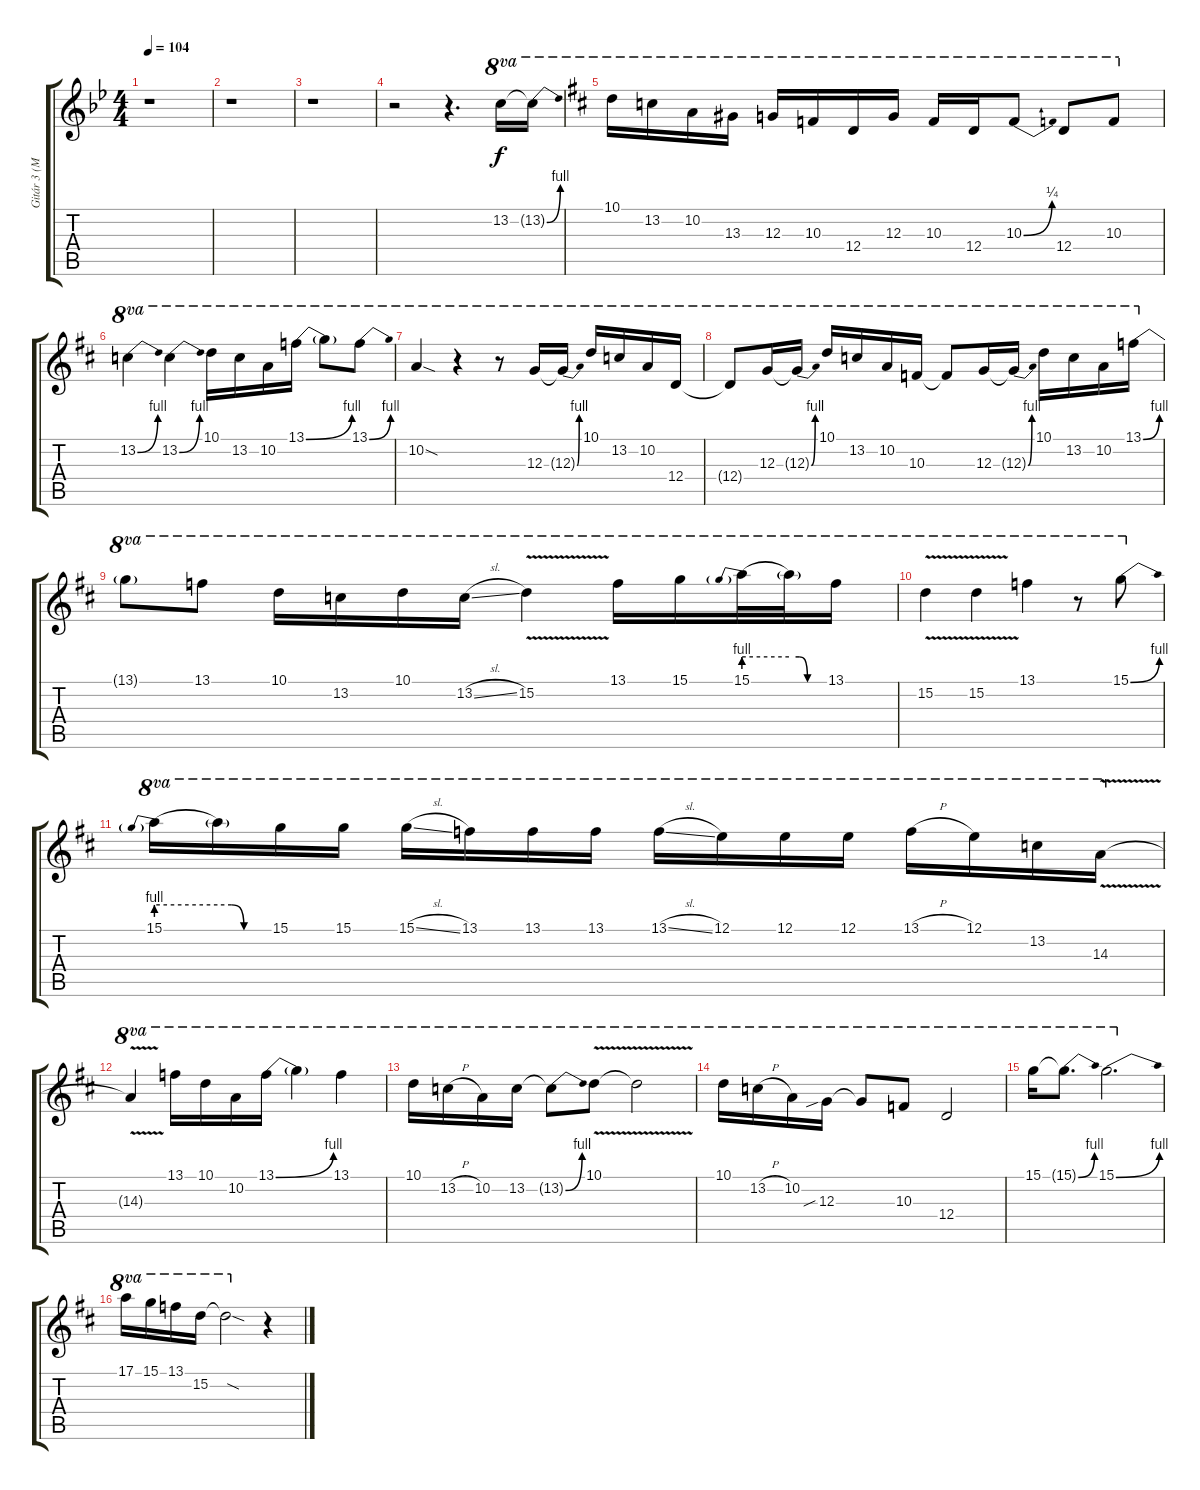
\track ("Gitár 3 (Micky Moody/Mel Galley/John Syk" "Gitár 3 (M") {instrument distortionguitar}
\staff {score tabs}
\tuning (E4 B3 G3 D3 A2 E2) {hide}
\ts (4 4)
\tempo 104
\clef g2
\ks bb
r.1{dy f} |
r.1 |
r.1 |
r.2 r.4{d} 13.2.16{ot 8va} 13.2{be (bend 0 0 60 4) t}.16{ot 8va} |
\ks d
10.1.16{ot 8va} 13.2.16{ot 8va} 10.2.16{ot 8va} 13.3.16{ot 8va} 12.3.16{ot 8va} 10.3.16{ot 8va} 12.4.16{ot 8va} 12.3.16{ot 8va} 10.3.16{ot 8va} 12.4.16{ot 8va} 10.3{be (bend 0 0 60 1)}.8{ot 8va} 12.4.8{ot 8va} 10.3.8{ot 8va} |
13.2{be (bend 0 0 60 4)}.4{ot 8va} 13.2{be (bend 0 0 60 4)}.4{ot 8va} 10.1.16{ot 8va} 13.2.16{ot 8va} 10.2.16{ot 8va} 13.1{be (bend 0 0 60 4)}.16{ot 8va} 13.1{t}.8{ot 8va} 13.1{be (bend 0 0 60 4)}.8{ot 8va} |
10.2{sod}.4{ot 8va} r.4{ot 8va} r.8{ot 8va} 12.3.16{ot 8va} 12.3{be (bend 0 0 60 4) t}.16{ot 8va} 10.1.16{ot 8va} 13.2.16{ot 8va} 10.2.16{ot 8va} 12.4.16{ot 8va} |
12.4{t}.8{ot 8va} 12.3.16{ot 8va} 12.3{be (bend 0 0 60 4) t}.16{ot 8va} 10.1.16{ot 8va} 13.2.16{ot 8va} 10.2.16{ot 8va} 10.3.16{ot 8va} 10.3{t}.8{ot 8va} 12.3.16{ot 8va} 12.3{be (bend 0 0 60 4) t}.16{ot 8va} 10.1.16{ot 8va} 13.2.16{ot 8va} 10.2.16{ot 8va} 13.1{be (bend 0 0 60 4)}.16{ot 8va} |
13.1{t}.8{ot 8va} 13.1.8{ot 8va} 10.1.16{ot 8va} 13.2.16{ot 8va} 10.1.16{ot 8va} 13.2{sl}.16{ot 8va} 15.2{v}.4{ot 8va} 13.1.16{ot 8va} 15.1.16{ot 8va} 15.1{be (prebend 0 4 60 4)}.32{ot 8va} 15.1{be (custom 0 4 15 4 30 0 60 0) t}.32{ot 8va} 13.1.16{ot 8va} |
15.2{v}.4{ot 8va} 15.2{v}.4{ot 8va} 13.1.4{ot 8va} r.8{ot 8va} 15.1{be (bend 0 0 60 4)}.8{ot 8va} |
15.1{be (prebend 0 4 60 4)}.16{ot 8va} 15.1{be (custom 0 4 15 4 30 0 60 0) t}.16{ot 8va} 15.1.16{ot 8va} 15.1.16{ot 8va} 15.1{sl}.16{ot 8va} 13.1.16{ot 8va} 13.1.16{ot 8va} 13.1.16{ot 8va} 13.1{sl}.16{ot 8va} 12.1.16{ot 8va} 12.1.16{ot 8va} 12.1.16{ot 8va} 13.1{h}.16{ot 8va} 12.1.16{ot 8va} 13.2.16{ot 8va} 14.3{v}.16{ot 8va} |
14.3{t}.4{ot 8va} 13.1.16{ot 8va} 10.1.16{ot 8va} 10.2.16{ot 8va} 13.1{be (bend 0 0 60 4)}.16{ot 8va} 13.1{t}.4{ot 8va} 13.1.4{ot 8va} |
10.1.16{ot 8va} 13.2{h}.16{ot 8va} 10.2.16{ot 8va} 13.2.16{ot 8va} 13.2{be (bend 0 0 60 4) t}.8{ot 8va} 10.1{v}.8{ot 8va} 10.1{t}.2{ot 8va} |
10.1.16{ot 8va} 13.2{h}.16{ot 8va} 10.2.16{ot 8va} 12.3{sib}.16{ot 8va} 12.3{t}.8{ot 8va} 10.3.8{ot 8va} 12.4.2{ot 8va} |
15.1.16{ot 8va} 15.1{be (bend 0 0 60 4) t}.8{d ot 8va} 15.1{be (bend 0 0 60 4)}.2{d ot 8va} |
17.1.16{ot 8va} 15.1.16{ot 8va} 13.1.16{ot 8va} 15.2.16{ot 8va} 15.2{sod t}.2{ot 8va} r.4
